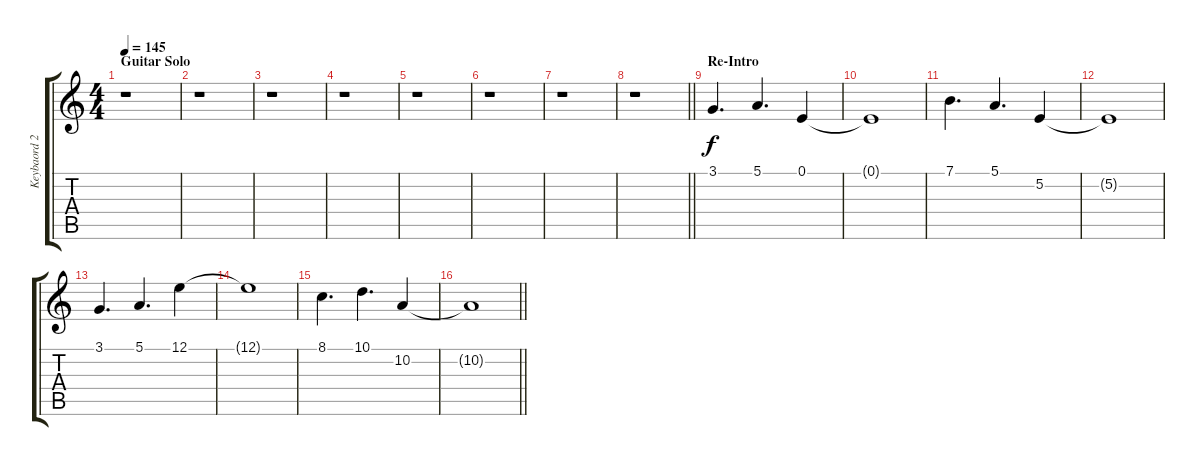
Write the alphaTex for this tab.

\track ("Keybaord 2" "Keybaord 2") {instrument koto}
\staff {score tabs}
\tuning (E4 B3 G3 D3 A2 E2) {hide}
\ts (4 4)
\section ("" "Guitar Solo")
\tempo 145
\clef g2
\ks c
r.1{dy f} |
r.1 |
r.1 |
r.1 |
r.1 |
r.1 |
r.1 |
\barLineRight lightlight
r.1 |
\section ("" "Re-Intro")
3.1.4{d} 5.1.4{d} 0.1.4 |
0.1{t}.1 |
7.1.4{d} 5.1.4{d} 5.2.4 |
5.2{t}.1 |
3.1.4{d} 5.1.4{d} 12.1.4 |
12.1{t}.1 |
8.1.4{d} 10.1.4{d} 10.2.4 |
\barLineRight lightlight
10.2{t}.1
